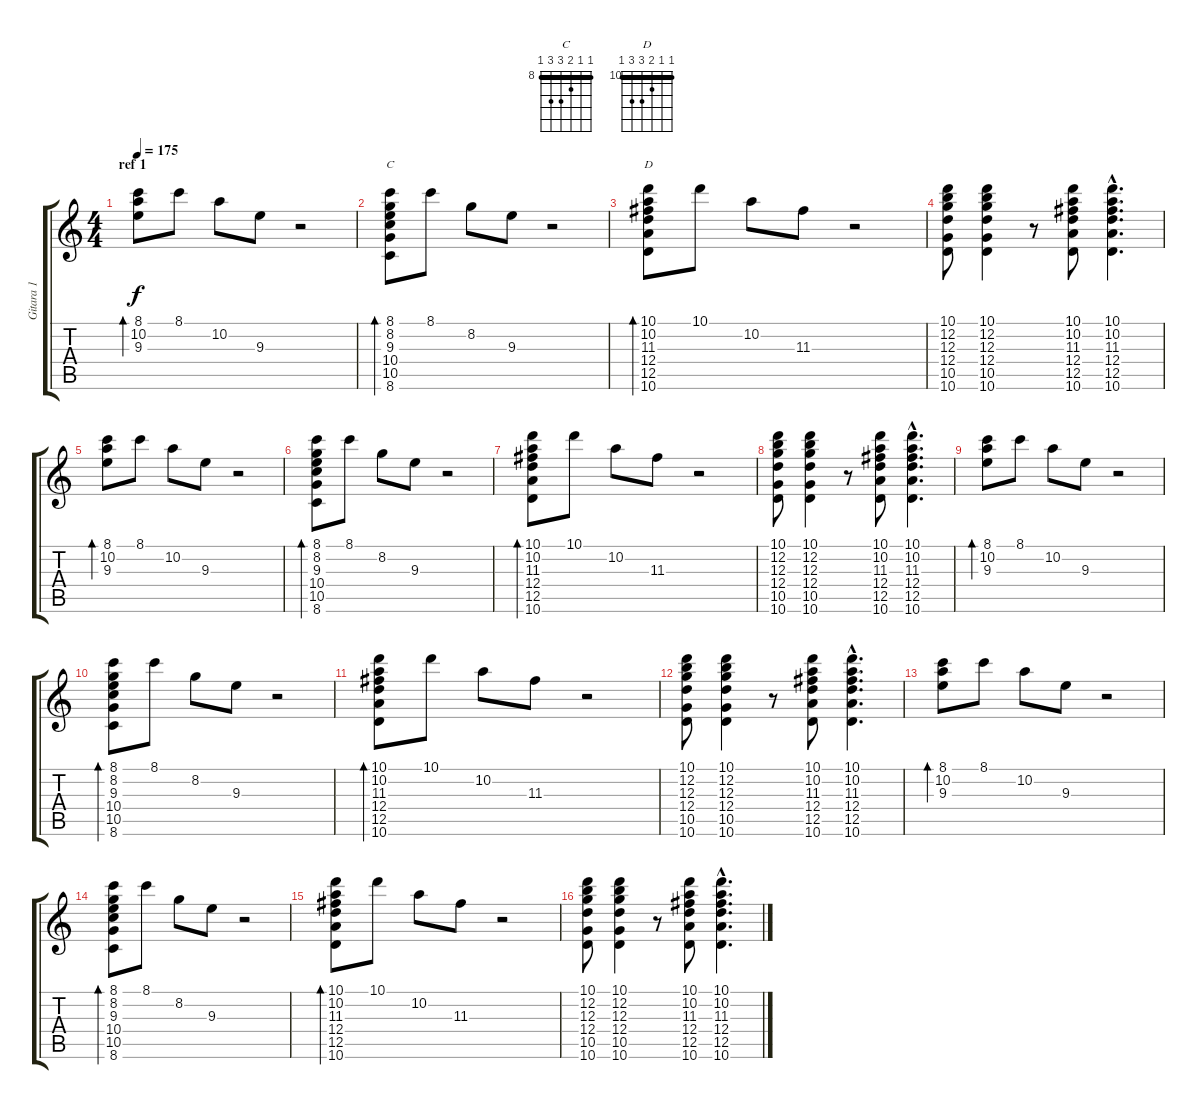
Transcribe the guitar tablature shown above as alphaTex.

\track ("Gitara 1" "Gitara 1") {instrument overdrivenguitar}
\staff {score tabs}
\tuning (E4 B3 G3 D3 A2 E2) {hide}
\chord ("C" 8 8 9 10 10 8) {firstfret 8 barre 8}
\chord ("D" 10 10 11 12 12 10) {firstfret 10 barre 10}
\ts (4 4)
\section ("" "ref 1")
\tempo 175
\clef g2
\ks c
(8.1 10.2 9.3).8{bd 480 dy f instrument electricguitarclean} 8.1.8 10.2.8 9.3.8 r.2 |
(8.1 8.2 9.3 10.4 10.5 8.6).8{bd 240 ch "C"} 8.1.8 8.2.8 9.3.8 r.2 |
(10.1 10.2 11.3 12.4 12.5 10.6).8{bd 240 ch "D"} 10.1.8 10.2.8 11.3.8 r.2 |
(10.1 12.2 12.3 12.4 10.5 10.6).8 (10.1 12.2 12.3 12.4 10.5 10.6).4 r.8 (10.1 10.2 11.3 12.4 12.5 10.6).8 (10.1{hac} 10.2{hac} 11.3{hac} 12.4{hac} 12.5{hac} 10.6{hac}).4{d} |
(8.1 10.2 9.3).8{bd 480} 8.1.8 10.2.8 9.3.8 r.2 |
(8.1 8.2 9.3 10.4 10.5 8.6).8{bd 240} 8.1.8 8.2.8 9.3.8 r.2 |
(10.1 10.2 11.3 12.4 12.5 10.6).8{bd 240} 10.1.8 10.2.8 11.3.8 r.2 |
(10.1 12.2 12.3 12.4 10.5 10.6).8 (10.1 12.2 12.3 12.4 10.5 10.6).4 r.8 (10.1 10.2 11.3 12.4 12.5 10.6).8 (10.1{hac} 10.2{hac} 11.3{hac} 12.4{hac} 12.5{hac} 10.6{hac}).4{d} |
(8.1 10.2 9.3).8{bd 480} 8.1.8 10.2.8 9.3.8 r.2 |
(8.1 8.2 9.3 10.4 10.5 8.6).8{bd 240} 8.1.8 8.2.8 9.3.8 r.2 |
(10.1 10.2 11.3 12.4 12.5 10.6).8{bd 240} 10.1.8 10.2.8 11.3.8 r.2 |
(10.1 12.2 12.3 12.4 10.5 10.6).8 (10.1 12.2 12.3 12.4 10.5 10.6).4 r.8 (10.1 10.2 11.3 12.4 12.5 10.6).8 (10.1{hac} 10.2{hac} 11.3{hac} 12.4{hac} 12.5{hac} 10.6{hac}).4{d} |
(8.1 10.2 9.3).8{bd 480} 8.1.8 10.2.8 9.3.8 r.2 |
(8.1 8.2 9.3 10.4 10.5 8.6).8{bd 240} 8.1.8 8.2.8 9.3.8 r.2 |
(10.1 10.2 11.3 12.4 12.5 10.6).8{bd 240} 10.1.8 10.2.8 11.3.8 r.2 |
(10.1 12.2 12.3 12.4 10.5 10.6).8 (10.1 12.2 12.3 12.4 10.5 10.6).4 r.8 (10.1 10.2 11.3 12.4 12.5 10.6).8 (10.1{hac} 10.2{hac} 11.3{hac} 12.4{hac} 12.5{hac} 10.6{hac}).4{d}
